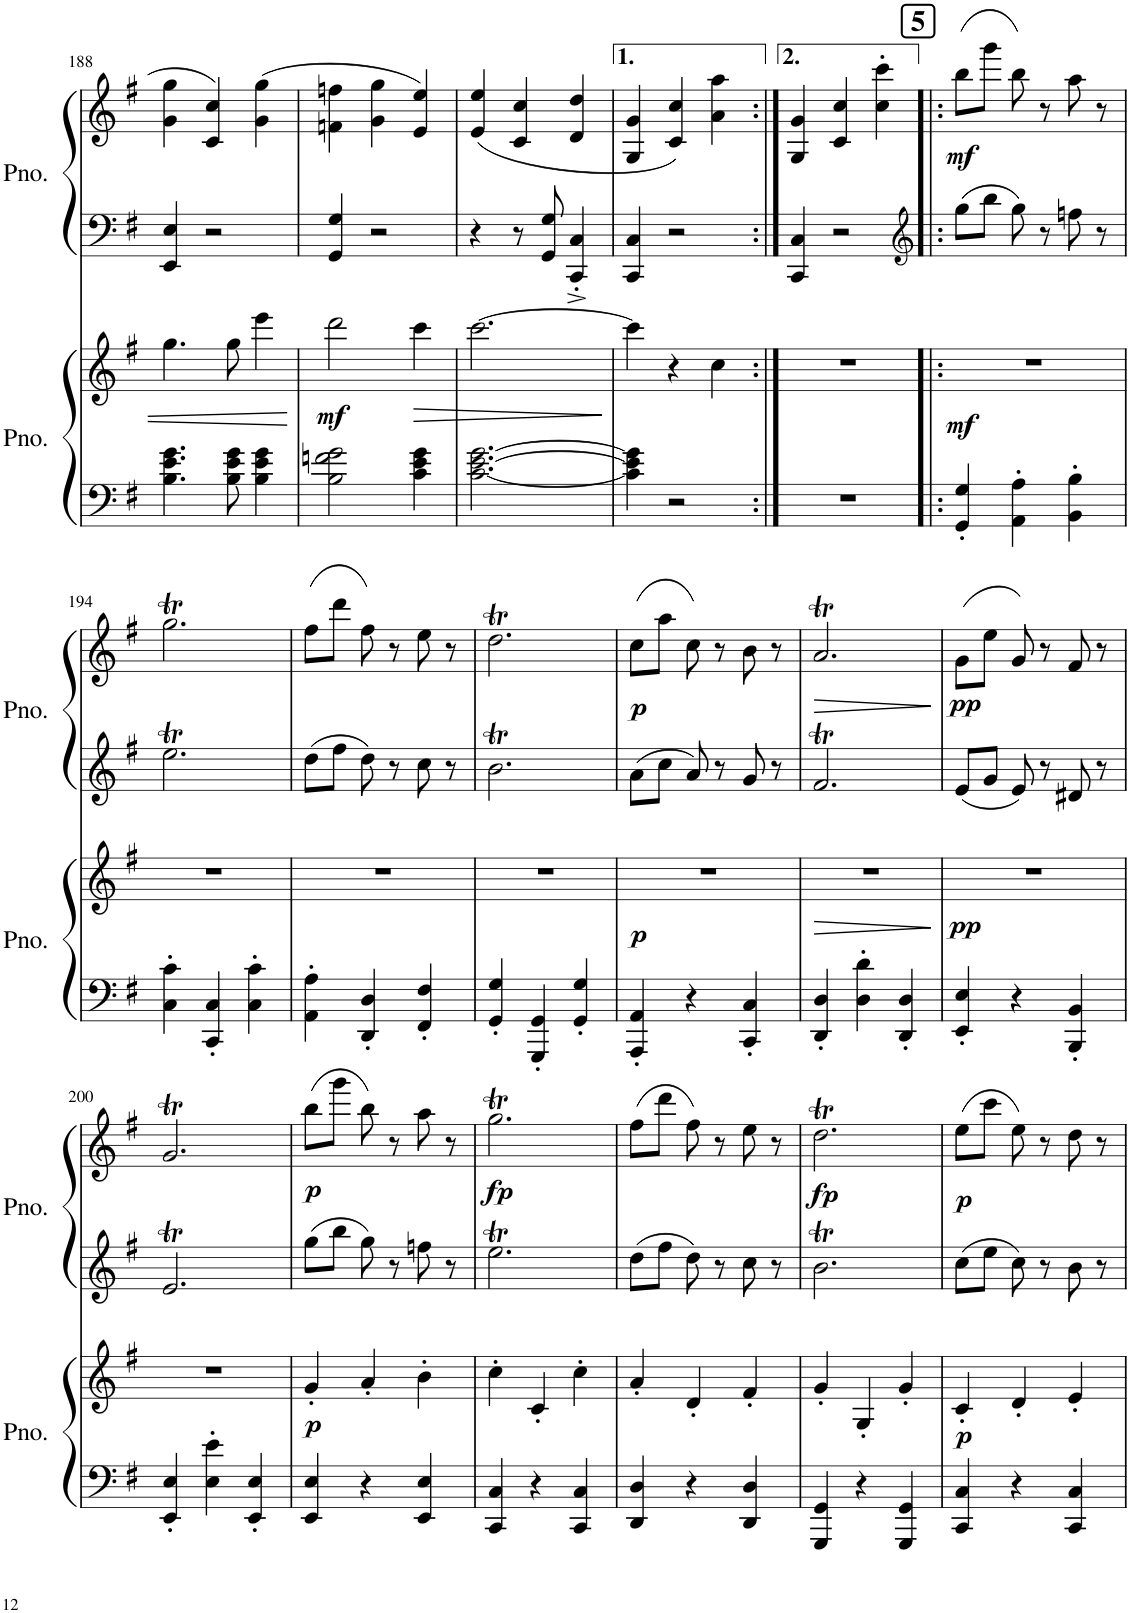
**kern	**kern	**dynam	**kern	**kern	**dynam
*part2	*part2	*part2	*part1	*part1	*part1
*staff4	*staff3	*staff3/4	*staff2	*staff1	*staff1/2
*I"Piano	*	*	*I"Piano	*	*
*I'Pno.	*	*	*I'Pno.	*	*
!!LO:PB:g=z
*clefF4	*clefG2	*	*clefF4	*clefG2	*
*k[f#]	*k[f#]	*	*k[f#]	*k[f#]	*
*M3/4	*M3/4	*	*M3/4	*M3/4	*
=188	=188	=188	=188	=188	=188
4.B\ 4.e\ 4.g\	4.gg^\	.	4EE/^ 4E/^	4g\ 4gg\	.
.	.	.	2r	4c/ 4cc/	.
8B\ 8e\ 8g\	8gg^\	.	.	.	.
4B\ 4e\ 4g\	4eee^\	.	.	(4g\ 4gg\	.
=189	=189	=189	=189	=189	=189
!	!	!LO:DY:b	!	!	!
2B\ 2fn\ 2g\	2ddd^\	mf	4GG/^ 4G/^	4fn\ 4ffn\	.
.	.	.	2r	4g\ 4gg\	.
!	!	!LO:HP:b	!	!	!
4c\ 4e\ 4g\	4ccc^\	>	.	4e/ 4ee/)	.
=190	=190	=190	=190	=190	=190
[2.c\ [2.e\ [2.g\	[2.ccc^\	.	4r	(4e/ 4ee/	.
.	.	.	8r	4c/ 4cc/	.
.	.	.	8GG/^ 8G/^	.	.
.	.	.	4CC/'^ 4C/'^	4d/ 4dd/	.
.	.	]	.	.	.
=191	=191	=191	=191	=191	=191
4c\] 4e\] 4g\]	4ccc\]	.	4CC/^ 4C/^	4G/ 4g/	.
2r	4r	.	2r	4c/ 4cc/)	.
.	4cc\	.	.	4a\ 4aa\	.
=192:|!	=192:|!	=192:|!	=192:|!	=192:|!	=192:|!
2.r	2.r	.	4CC/ 4C/	4G/ 4g/	.
.	.	.	2r	4c/ 4cc/	.
.	.	.	.	4cc\' 4ccc\'	.
!!LO:REH:place=s1:a:B:cj:fs=14:t=5
=193!|:	=193!|:	=193!|:	=193!|:	=193!|:	=193!|:
*	*	*	*clefG2	*	*
!	!	!LO:DY:b	!	!	!LO:DY:b
4GG/' 4G/'	2.r	mf	8gg\L	(8bb\L	mf
.	.	.	8bb\J	8ggg\J	.
4AA\' 4A\'	.	.	8gg\	8bb\)	.
.	.	.	8r	8r	.
4BB\' 4B\'	.	.	8ffn\	8aa\	.
.	.	.	8r	8r	.
!!LO:LB:g=z
=194	=194	=194	=194	=194	=194
4C\' 4c\'	2.r	.	2.eeT\	2.ggT\	.
4CC/' 4C/'	.	.	.	.	.
4C\' 4c\'	.	.	.	.	.
=195	=195	=195	=195	=195	=195
4AA\' 4A\'	2.r	.	8dd\L	(8ff#\L	.
.	.	.	8ff#\J	8ddd\J	.
4DD/' 4D/'	.	.	8dd\	8ff#\)	.
.	.	.	8r	8r	.
4FF#/' 4F#/'	.	.	8cc\	8ee\	.
.	.	.	8r	8r	.
=196	=196	=196	=196	=196	=196
4GG/' 4G/'	2.r	.	2.bt\	2.ddT\	.
4GGG/' 4GG/'	.	.	.	.	.
4GG/' 4G/'	.	.	.	.	.
=197	=197	=197	=197	=197	=197
!	!	!LO:DY:b	!	!	!LO:DY:b
4AAA/' 4AA/'	2.r	p	8a\L	(8cc\L	p
.	.	.	8cc\J	8aa\J	.
4r	.	.	8a/	8cc\)	.
.	.	.	8r	8r	.
4CC/' 4C/'	.	.	8g/	8b\	.
.	.	.	8r	8r	.
=198	=198	=198	=198	=198	=198
!	!	!LO:HP:b	!	!	!LO:HP:b
4DD/' 4D/'	2.r	>	2.f#t/	2.aT/	>
4D\' 4d\'	.	.	.	.	.
4DD/' 4D/'	.	.	.	.	.
.	.	]	.	.	]
=199	=199	=199	=199	=199	=199
!	!	!LO:DY:b	!	!	!LO:DY:b
4EE/' 4E/'	2.r	pp	8e/L	(8g\L	pp
.	.	.	8g/J	8ee\J	.
4r	.	.	8e/	8g/)	.
.	.	.	8r	8r	.
4BBB/' 4BB/'	.	.	8d#X/	8f#/	.
.	.	.	8r	8r	.
!!LO:LB:g=z
=200	=200	=200	=200	=200	=200
4EE/' 4E/'	2.r	.	2.eT/	2.gT/	.
4E\' 4e\'	.	.	.	.	.
4EE/' 4E/'	.	.	.	.	.
=201	=201	=201	=201	=201	=201
!	!	!LO:DY:b	!	!	!LO:DY:b
4EE/ 4E/	4g'/	p	8gg\L	(8bb\L	p
.	.	.	8bb\J	8ggg\J	.
4r	4a'/	.	8gg\	8bb\)	.
.	.	.	8r	8r	.
4EE/ 4E/	4b'\	.	8ffn\	8aa\	.
.	.	.	8r	8r	.
=202	=202	=202	=202	=202	=202
!	!	!	!	!	!LO:DY:b
4CC/ 4C/	4cc'\	.	2.eeT^\	2.ggT^\	fp
4r	4c'/	.	.	.	.
4CC/ 4C/	4cc'\	.	.	.	.
=203	=203	=203	=203	=203	=203
4DD/ 4D/	4a'/	.	8dd\L	(8ff#\L	.
.	.	.	8ff#\J	8ddd\J	.
4r	4d'/	.	8dd\	8ff#\)	.
.	.	.	8r	8r	.
4DD/ 4D/	4f#'/	.	8cc\	8ee\	.
.	.	.	8r	8r	.
=204	=204	=204	=204	=204	=204
!	!	!	!	!	!LO:DY:b
4GGG/ 4GG/	4g'/	.	2.bt^\	2.ddT^\	fp
4r	4G'/	.	.	.	.
4GGG/ 4GG/	4g'/	.	.	.	.
=205	=205	=205	=205	=205	=205
!	!	!LO:DY:b	!	!	!LO:DY:b
4CC/ 4C/	4c'/	p	8cc\L	(8ee\L	p
.	.	.	8ee\J	8ccc\J	.
4r	4d'/	.	8cc\	8ee\)	.
.	.	.	8r	8r	.
4CC/ 4C/	4e'/	.	8b\	8dd\	.
.	.	.	8r	8r	.
=	=	=	=	=	=
*-	*-	*-	*-	*-	*-
